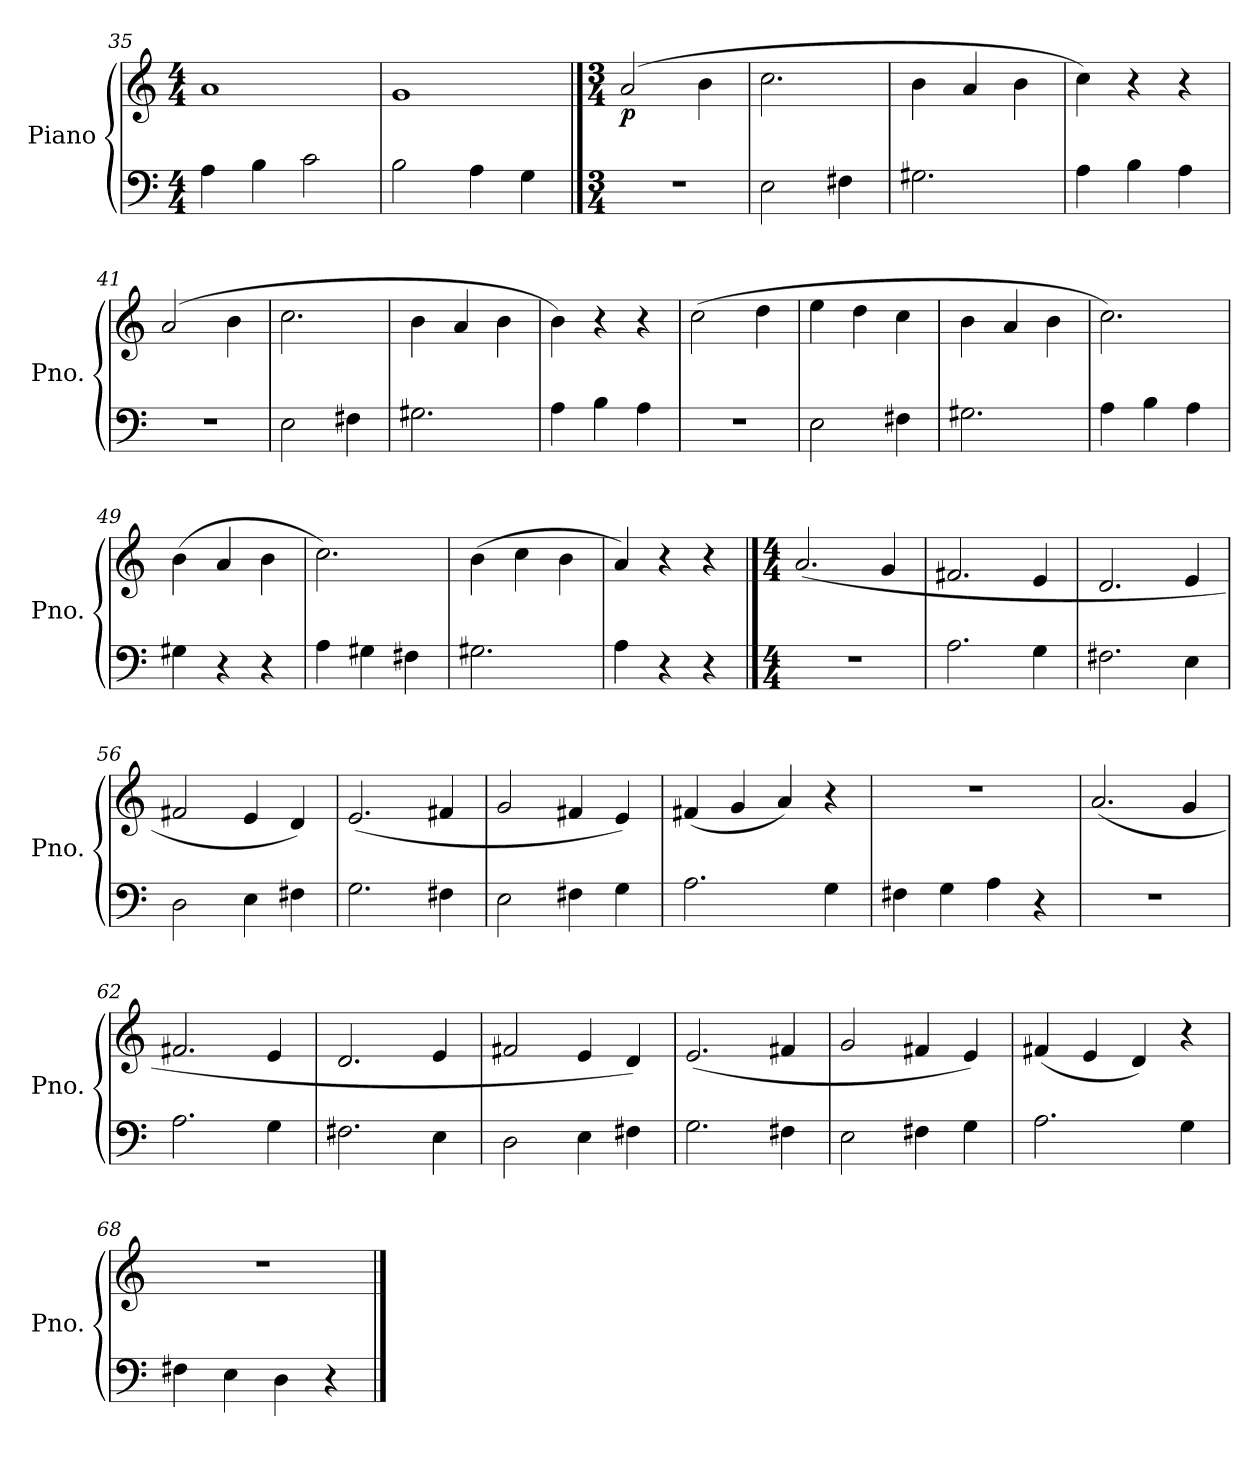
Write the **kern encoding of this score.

**kern	**kern	**dynam
*part1	*part1	*part1
*staff2	*staff1	*staff1/2
*I"Piano	*	*
*I'Pno.	*	*
*clefF4	*clefG2	*
*k[]	*k[]	*
*M4/4	*M4/4	*
=35	=35	=35
4A\	1a	.
4B\	.	.
2c\	.	.
=36	=36	=36
2B\	1g	.
4A\	.	.
4G\	.	.
!!LO:PB:g=z
==37	==37	==37
*M3/4	*M3/4	*
!	!	!LO:DY:b
2.r	(2a/	p
.	4b\	.
=38	=38	=38
2E\	2.cc\	.
4F#X\	.	.
=39	=39	=39
2.G#X\	4b\	.
.	4a/	.
.	4b\	.
=40	=40	=40
4A\	4cc\)	.
4B\	4r	.
4A\	4r	.
=41	=41	=41
2.r	(2a/	.
.	4b\	.
=42	=42	=42
2E\	2.cc\	.
4F#X\	.	.
=43	=43	=43
2.G#X\	4b\	.
.	4a/	.
.	4b\	.
=44	=44	=44
4A\	4b\)	.
4B\	4r	.
4A\	4r	.
!!LO:LB:g=z
=45	=45	=45
2.r	(2cc\	.
.	4dd\	.
=46	=46	=46
2E\	4ee\	.
.	4dd\	.
4F#X\	4cc\	.
=47	=47	=47
2.G#X\	4b\	.
.	4a/	.
.	4b\	.
=48	=48	=48
4A\	2.cc\)	.
4B\	.	.
4A\	.	.
=49	=49	=49
4G#X\	(4b\	.
4r	4a/	.
4r	4b\	.
=50	=50	=50
4A\	2.cc\)	.
4G#X\	.	.
4F#X\	.	.
=51	=51	=51
2.G#X\	(4b\	.
.	4cc\	.
.	4b\	.
=52	=52	=52
4A\	4a/)	.
4r	4r	.
4r	4r	.
!!LO:LB:g=z
==53	==53	==53
*M4/4	*M4/4	*
*	*MM96	*
1r	(2.a/	.
.	4g/	.
=54	=54	=54
2.A\	2.f#X/	.
4G\	4e/	.
=55	=55	=55
2.F#X\	2.d/	.
4E\	4e/	.
=56	=56	=56
2D\	2f#X/	.
4E\	4e/	.
4F#X\	4d/)	.
=57	=57	=57
2.G\	(2.e/	.
4F#X\	4f#X/	.
=58	=58	=58
2E\	2g/	.
4F#X\	4f#X/	.
4G\	4e/)	.
=59	=59	=59
2.A\	(4f#X/	.
.	4g/	.
.	4a/)	.
4G\	4r	.
=60	=60	=60
4F#X\	1r	.
4G\	.	.
4A\	.	.
4r	.	.
!!LO:LB:g=z
=61	=61	=61
1r	(2.a/	.
.	4g/	.
=62	=62	=62
2.A\	2.f#X/	.
4G\	4e/	.
=63	=63	=63
2.F#X\	2.d/	.
4E\	4e/	.
=64	=64	=64
2D\	2f#X/	.
4E\	4e/	.
4F#X\	4d/)	.
=65	=65	=65
2.G\	(2.e/	.
4F#X\	4f#X/	.
=66	=66	=66
2E\	2g/	.
4F#X\	4f#X/	.
4G\	4e/)	.
=67	=67	=67
2.A\	(4f#X/	.
.	4e/	.
.	4d/)	.
4G\	4r	.
=68	=68	=68
4F#X\	1r	.
4E\	.	.
4D\	.	.
4r	.	.
==	==	==
*-	*-	*-
